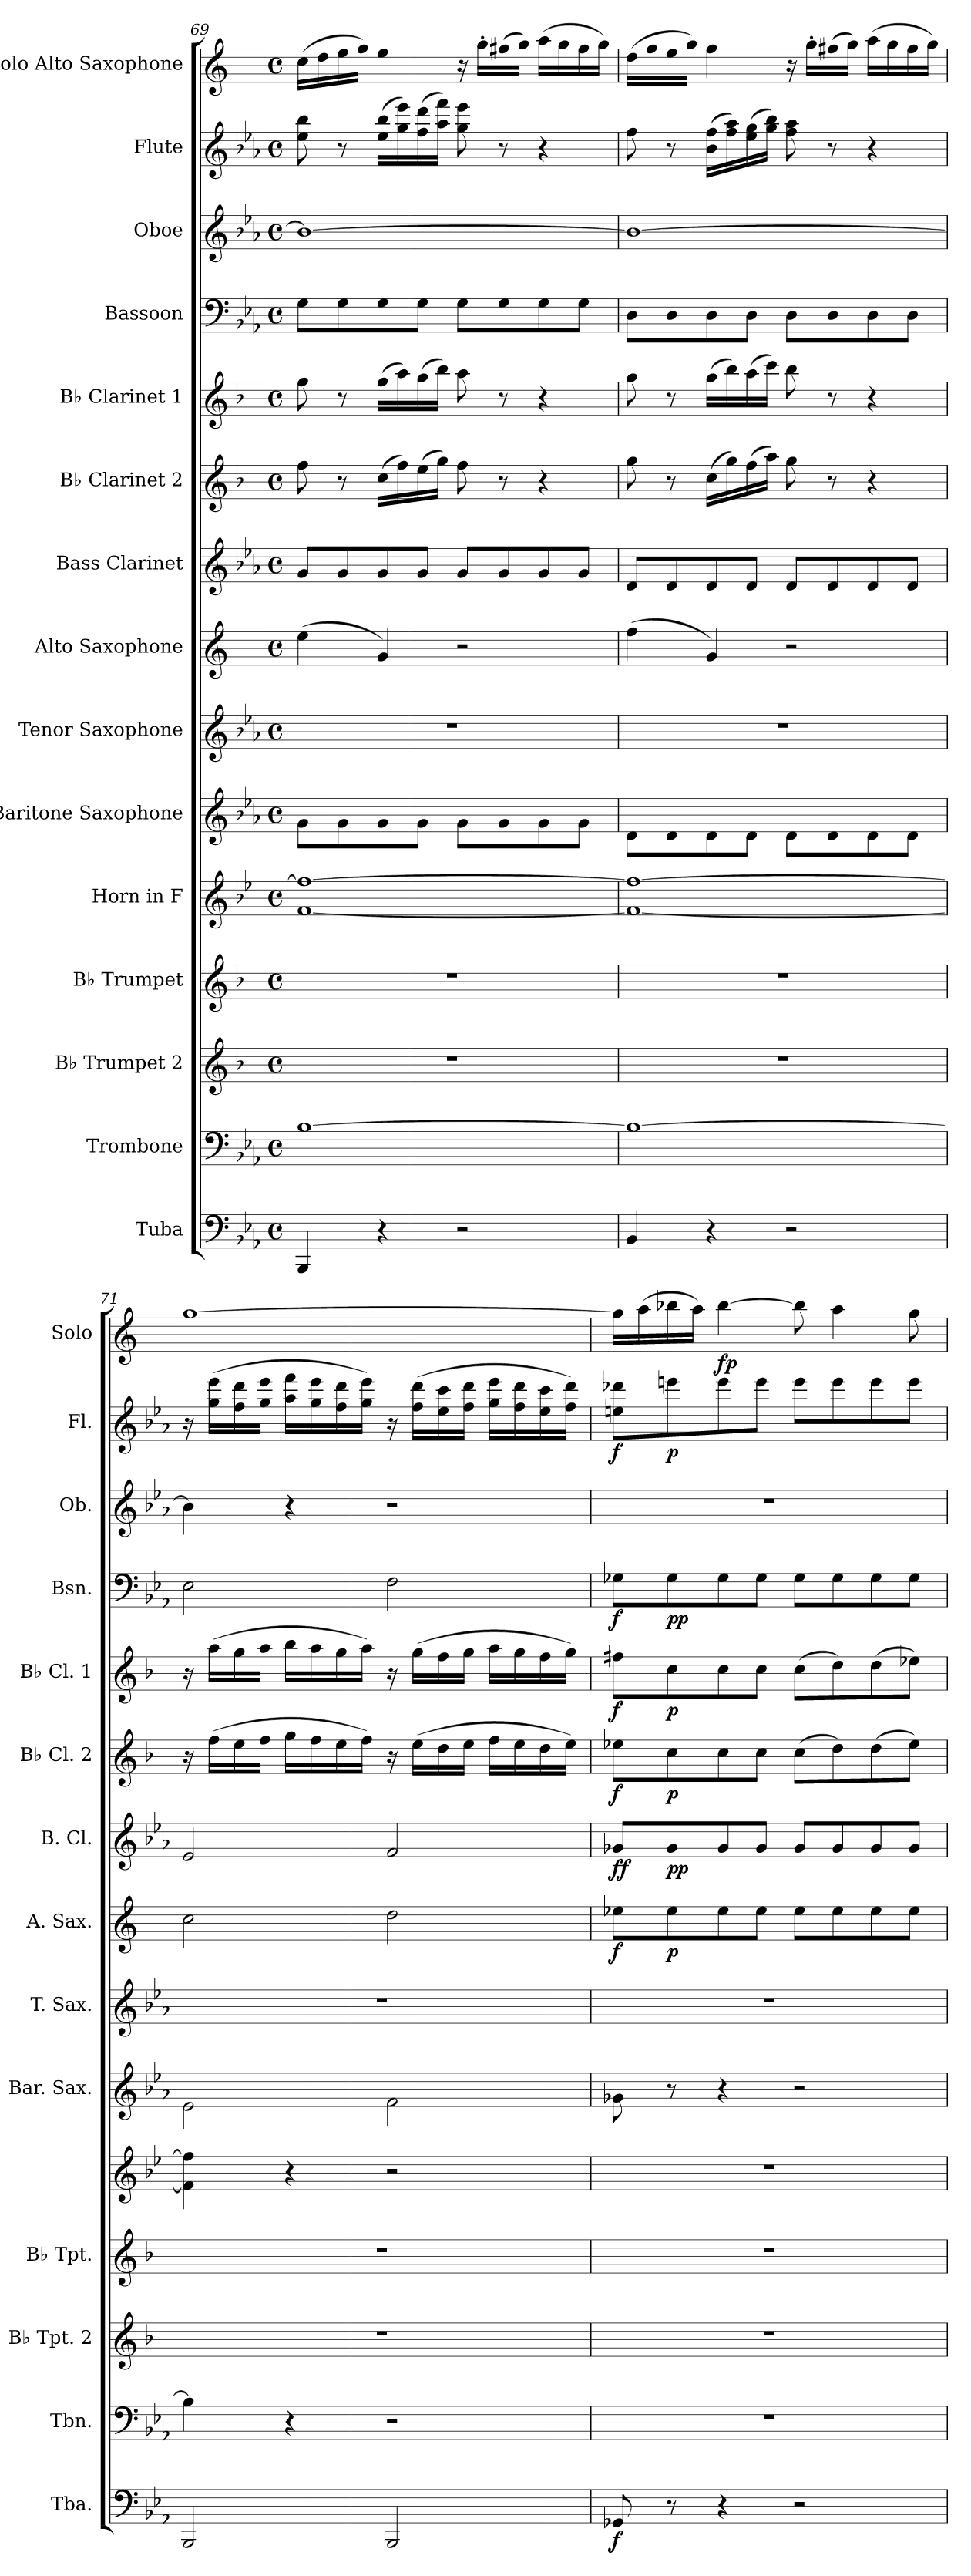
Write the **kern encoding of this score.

**kern	**dynam	**kern	**kern	**kern	**kern	**kern	**kern	**kern	**dynam	**kern	**dynam	**kern	**dynam	**kern	**dynam	**kern	**dynam	**kern	**kern	**dynam	**kern	**dynam
*part15	*part15	*part14	*part13	*part12	*part11	*part10	*part9	*part8	*part8	*part7	*part7	*part6	*part6	*part5	*part5	*part4	*part4	*part3	*part2	*part2	*part1	*part1
*staff15	*staff15	*staff14	*staff13	*staff12	*staff11	*staff10	*staff9	*staff8	*staff8	*staff7	*staff7	*staff6	*staff6	*staff5	*staff5	*staff4	*staff4	*staff3	*staff2	*staff2	*staff1	*staff1
*I"Tuba	*	*I"Trombone	*I"B♭ Trumpet 2	*I"B♭ Trumpet	*I"Horn in F	*I"Baritone Saxophone	*I"Tenor Saxophone	*I"Alto Saxophone	*	*I"Bass Clarinet	*	*I"B♭ Clarinet 2	*	*I"B♭ Clarinet 1	*	*I"Bassoon	*	*I"Oboe	*I"Flute	*	*I"Solo Alto Saxophone	*
*I'Tba.	*	*I'Tbn.	*I'B♭ Tpt. 2	*I'B♭ Tpt.	*	*I'Bar. Sax.	*I'T. Sax.	*I'A. Sax.	*	*I'B. Cl.	*	*I'B♭ Cl. 2	*	*I'B♭ Cl. 1	*	*I'Bsn.	*	*I'Ob.	*I'Fl.	*	*I'Solo	*
*clefF4	*	*clefF4	*clefG2	*clefG2	*clefG2	*clefG2	*clefG2	*clefG2	*	*clefG2	*	*clefG2	*	*clefG2	*	*clefF4	*	*clefG2	*clefG2	*	*clefG2	*
*	*	*	*ITrd1c2	*ITrd1c2	*ITrd4c7	*ITrd12c21	*ITrd8c14	*ITrd5c9	*	*ITrd8c14	*	*ITrd1c2	*	*ITrd1c2	*	*	*	*	*	*	*ITrd5c9	*
*k[b-e-a-]	*	*k[b-e-a-]	*k[b-e-a-]	*k[b-e-a-]	*k[b-e-a-]	*k[b-e-a-]	*k[b-e-a-]	*k[b-e-a-]	*	*k[b-e-a-]	*	*k[b-e-a-]	*	*k[b-e-a-]	*	*k[b-e-a-]	*	*k[b-e-a-]	*k[b-e-a-]	*	*k[b-e-a-]	*
*M4/4	*	*M4/4	*M4/4	*M4/4	*M4/4	*M4/4	*M4/4	*M4/4	*	*M4/4	*	*M4/4	*	*M4/4	*	*M4/4	*	*M4/4	*M4/4	*	*M4/4	*
*met(c)	*	*met(c)	*met(c)	*met(c)	*met(c)	*met(c)	*met(c)	*met(c)	*	*met(c)	*	*met(c)	*	*met(c)	*	*met(c)	*	*met(c)	*met(c)	*	*met(c)	*
=69	=69	=69	=69	=69	=69	=69	=69	=69	=69	=69	=69	=69	=69	=69	=69	=69	=69	=69	=69	=69	=69	=69
4BBB-/	.	[1B-	1r	1r	[1B- 1b-_	8G\L	1r	(>4g\	.	8G/L	.	8ee-\	.	8ee-\	.	8G\L	.	1b-_	8ee-\ 8bb-\	.	(>16e-\LL	.
.	.	.	.	.	.	.	.	.	.	.	.	.	.	.	.	.	.	.	.	.	16f\	.
.	.	.	.	.	.	8G\	.	.	.	8G/	.	8r	.	8r	.	8G\	.	.	8r	.	16g\	.
.	.	.	.	.	.	.	.	.	.	.	.	.	.	.	.	.	.	.	.	.	16a-\JJ)	.
4r	.	.	.	.	.	8G\	.	4B-/)	.	8G/	.	(>16b-\LL	.	(>16ee-\LL	.	8G\	.	.	(>16ee-\ 16bb-\LL	.	4g\	.
.	.	.	.	.	.	.	.	.	.	.	.	16ee-\)	.	16gg\)	.	.	.	.	16gg\ 16eee-\)	.	.	.
.	.	.	.	.	.	8G\J	.	.	.	8G/J	.	(>16dd\	.	(>16ff\	.	8G\J	.	.	(>16ff\ 16ddd\	.	.	.
.	.	.	.	.	.	.	.	.	.	.	.	16ff\JJ)	.	16aa-\JJ)	.	.	.	.	16aa-\ 16fff\JJ)	.	.	.
2r	.	.	.	.	.	8G\L	.	2r	.	8G/L	.	8ee-\	.	8gg\	.	8G\L	.	.	8gg\ 8eee-\	.	16r	.
.	.	.	.	.	.	.	.	.	.	.	.	.	.	.	.	.	.	.	.	.	16b-'\LL	.
.	.	.	.	.	.	8G\	.	.	.	8G/	.	8r	.	8r	.	8G\	.	.	8r	.	(>16an\	.
.	.	.	.	.	.	.	.	.	.	.	.	.	.	.	.	.	.	.	.	.	16b-\JJ)	.
.	.	.	.	.	.	8G\	.	.	.	8G/	.	4r	.	4r	.	8G\	.	.	4r	.	(>16cc\LL	.
.	.	.	.	.	.	.	.	.	.	.	.	.	.	.	.	.	.	.	.	.	16b-\	.
.	.	.	.	.	.	8G\J	.	.	.	8G/J	.	.	.	.	.	8G\J	.	.	.	.	16a\	.
.	.	.	.	.	.	.	.	.	.	.	.	.	.	.	.	.	.	.	.	.	16b-\JJ)	.
!!LO:PB:g=z
=70	=70	=70	=70	=70	=70	=70	=70	=70	=70	=70	=70	=70	=70	=70	=70	=70	=70	=70	=70	=70	=70	=70
4BB-/	.	1B-_	1r	1r	1B-_ 1b-_	8D\L	1r	(>4a-\	.	8D/L	.	8ff\	.	8ff\	.	8D\L	.	1b-_	8ff\	.	(>16f\LL	.
.	.	.	.	.	.	.	.	.	.	.	.	.	.	.	.	.	.	.	.	.	16a-\	.
.	.	.	.	.	.	8D\	.	.	.	8D/	.	8r	.	8r	.	8D\	.	.	8r	.	16g\	.
.	.	.	.	.	.	.	.	.	.	.	.	.	.	.	.	.	.	.	.	.	16b-\JJ)	.
4r	.	.	.	.	.	8D\	.	4B-/)	.	8D/	.	(>16b-\LL	.	(>16ff\LL	.	8D\	.	.	(>16b-\ 16ff\LL	.	4a-\	.
.	.	.	.	.	.	.	.	.	.	.	.	16ff\)	.	16aa-\)	.	.	.	.	16ff\ 16aa-\)	.	.	.
.	.	.	.	.	.	8D\J	.	.	.	8D/J	.	(>16ee-\	.	(>16gg\	.	8D\J	.	.	(>16ee-\ 16gg\	.	.	.
.	.	.	.	.	.	.	.	.	.	.	.	16gg\JJ)	.	16bb-\JJ)	.	.	.	.	16gg\ 16bb-\JJ)	.	.	.
2r	.	.	.	.	.	8D\L	.	2r	.	8D/L	.	8ff\	.	8aa-\	.	8D\L	.	.	8ff\ 8aa-\	.	16r	.
.	.	.	.	.	.	.	.	.	.	.	.	.	.	.	.	.	.	.	.	.	16b-'\LL	.
.	.	.	.	.	.	8D\	.	.	.	8D/	.	8r	.	8r	.	8D\	.	.	8r	.	(>16an\	.
.	.	.	.	.	.	.	.	.	.	.	.	.	.	.	.	.	.	.	.	.	16b-\JJ)	.
.	.	.	.	.	.	8D\	.	.	.	8D/	.	4r	.	4r	.	8D\	.	.	4r	.	(>16cc\LL	.
.	.	.	.	.	.	.	.	.	.	.	.	.	.	.	.	.	.	.	.	.	16b-\	.
.	.	.	.	.	.	8D\J	.	.	.	8D/J	.	.	.	.	.	8D\J	.	.	.	.	16a\	.
.	.	.	.	.	.	.	.	.	.	.	.	.	.	.	.	.	.	.	.	.	16b-\JJ)	.
=71	=71	=71	=71	=71	=71	=71	=71	=71	=71	=71	=71	=71	=71	=71	=71	=71	=71	=71	=71	=71	=71	=71
2BBB-/	.	4B-\]	1r	1r	4B-\] 4b-\]	2E-\	1r	2e-\	.	2E-/	.	16r	.	16r	.	2E-\	.	4b-\]	16r	.	[1b-	.
.	.	.	.	.	.	.	.	.	.	.	.	(>16ee-\LL	.	(>16gg\LL	.	.	.	.	(>16gg\ 16eee-\LL	.	.	.
.	.	.	.	.	.	.	.	.	.	.	.	16dd\	.	16ff\	.	.	.	.	16ff\ 16ddd\	.	.	.
.	.	.	.	.	.	.	.	.	.	.	.	16ee-\JJ	.	16gg\JJ	.	.	.	.	16gg\ 16eee-\JJ	.	.	.
.	.	4r	.	.	4r	.	.	.	.	.	.	16ff\LL	.	16aa-\LL	.	.	.	4r	16aa-\ 16fff\LL	.	.	.
.	.	.	.	.	.	.	.	.	.	.	.	16ee-\	.	16gg\	.	.	.	.	16gg\ 16eee-\	.	.	.
.	.	.	.	.	.	.	.	.	.	.	.	16dd\	.	16ff\	.	.	.	.	16ff\ 16ddd\	.	.	.
.	.	.	.	.	.	.	.	.	.	.	.	16ee-\JJ)	.	16gg\JJ)	.	.	.	.	16gg\ 16eee-\JJ)	.	.	.
2BBB-/	.	2r	.	.	2r	2F\	.	2f\	.	2F/	.	16r	.	16r	.	2F\	.	2r	16r	.	.	.
.	.	.	.	.	.	.	.	.	.	.	.	(>16dd\LL	.	(>16ff\LL	.	.	.	.	(>16ff\ 16ddd\LL	.	.	.
.	.	.	.	.	.	.	.	.	.	.	.	16cc\	.	16ee-\	.	.	.	.	16ee-\ 16ccc\	.	.	.
.	.	.	.	.	.	.	.	.	.	.	.	16dd\JJ	.	16ff\JJ	.	.	.	.	16ff\ 16ddd\JJ	.	.	.
.	.	.	.	.	.	.	.	.	.	.	.	16ee-\LL	.	16gg\LL	.	.	.	.	16gg\ 16eee-\LL	.	.	.
.	.	.	.	.	.	.	.	.	.	.	.	16dd\	.	16ff\	.	.	.	.	16ff\ 16ddd\	.	.	.
.	.	.	.	.	.	.	.	.	.	.	.	16cc\	.	16ee-\	.	.	.	.	16ee-\ 16ccc\	.	.	.
.	.	.	.	.	.	.	.	.	.	.	.	16dd\JJ)	.	16ff\JJ)	.	.	.	.	16ff\ 16ddd\JJ)	.	.	.
=72	=72	=72	=72	=72	=72	=72	=72	=72	=72	=72	=72	=72	=72	=72	=72	=72	=72	=72	=72	=72	=72	=72
!	!LO:DY:b	!	!	!	!	!	!	!	!LO:DY:b	!	!LO:DY:b	!	!	!	!	!	!	!	!	!	!	!
!	!	!	!	!	!	!	!	!	!	!	!LO:DY:n=1:b	!	!LO:DY:b	!	!LO:DY:b	!	!LO:DY:b	!	!	!LO:DY:b	!	!
8GG-X/	f	1r	1r	1r	1r	8G-X\	1r	8g-X\L	f	8G-X/L	f f	8dd-X\L	f	8een\L	f	8G-X\L	f	1r	8een\ 8ddd-X\L	f	16b-\LL]	.
.	.	.	.	.	.	.	.	.	.	.	.	.	.	.	.	.	.	.	.	.	(>16cc\	.
!	!	!	!	!	!	!	!	!	!LO:DY:b	!	!LO:DY:n=2:b	!	!	!	!	!	!	!	!	!	!	!
!	!	!	!	!	!	!	!	!	!	!	!LO:DY:n=3:b	!	!LO:DY:b	!	!LO:DY:b	!	!LO:DY:b	!	!	!	!	!
!	!	!	!	!	!	!	!	!	!	!	!	!	!	!	!	!	!LO:DY:n=1:b	!	!	!LO:DY:b	!	!
8r	.	.	.	.	.	8r	.	8g-\	p	8G-/	p p	8b-\	p	8b-\	p	8G-\	p p	.	8eeen\	p	16dd-X\	.
.	.	.	.	.	.	.	.	.	.	.	.	.	.	.	.	.	.	.	.	.	16cc\JJ)	.
!	!	!	!	!	!	!	!	!	!	!	!	!	!	!	!	!	!	!	!	!	!	!LO:DY:b
4r	.	.	.	.	.	4r	.	8g-\	.	8G-/	.	8b-\	.	8b-\	.	8G-\	.	.	8eee\	.	[4dd-\	fp
.	.	.	.	.	.	.	.	8g-\J	.	8G-/J	.	8b-\J	.	8b-\J	.	8G-\J	.	.	8eee\J	.	.	.
2r	.	.	.	.	.	2r	.	8g-\L	.	8G-/L	.	(>8b-\L	.	(>8b-\L	.	8G-\L	.	.	8eee\L	.	8dd-\]	.
.	.	.	.	.	.	.	.	8g-\	.	8G-/	.	8cc\)	.	8cc\)	.	8G-\	.	.	8eee\	.	4cc\	.
.	.	.	.	.	.	.	.	8g-\	.	8G-/	.	(>8cc\	.	(>8cc\	.	8G-\	.	.	8eee\	.	.	.
.	.	.	.	.	.	.	.	8g-\J	.	8G-/J	.	8dd-\J)	.	8dd-X\J)	.	8G-\J	.	.	8eee\J	.	8b-\	.
=	=	=	=	=	=	=	=	=	=	=	=	=	=	=	=	=	=	=	=	=	=	=
*-	*-	*-	*-	*-	*-	*-	*-	*-	*-	*-	*-	*-	*-	*-	*-	*-	*-	*-	*-	*-	*-	*-
